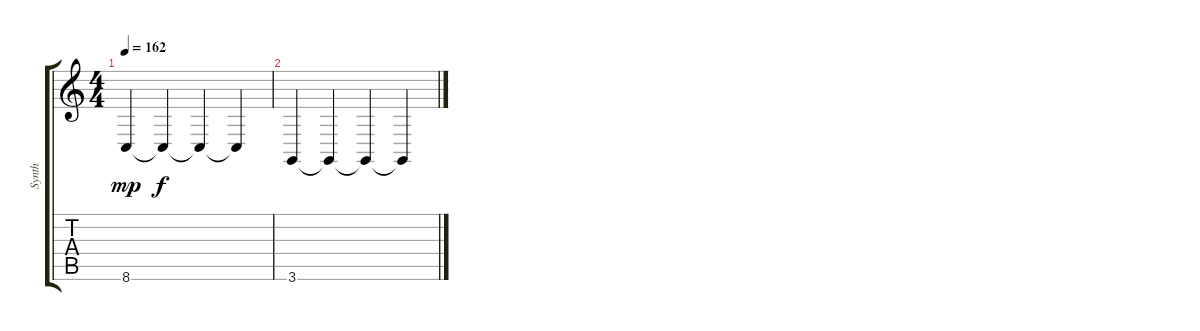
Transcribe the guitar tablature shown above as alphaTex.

\track ("Synth" "Synth") {instrument seashore}
\staff {score tabs}
\tuning (E4 B3 G3 D3 A2 E2) {hide}
\ts (4 4)
\tempo 162
\clef g2
\ks c
8.6.4{dy mp} 8.6{t}.4{dy f} 8.6{t}.4 8.6{t}.4 |
3.6.4 3.6{t}.4 3.6{t}.4 3.6{t}.4
